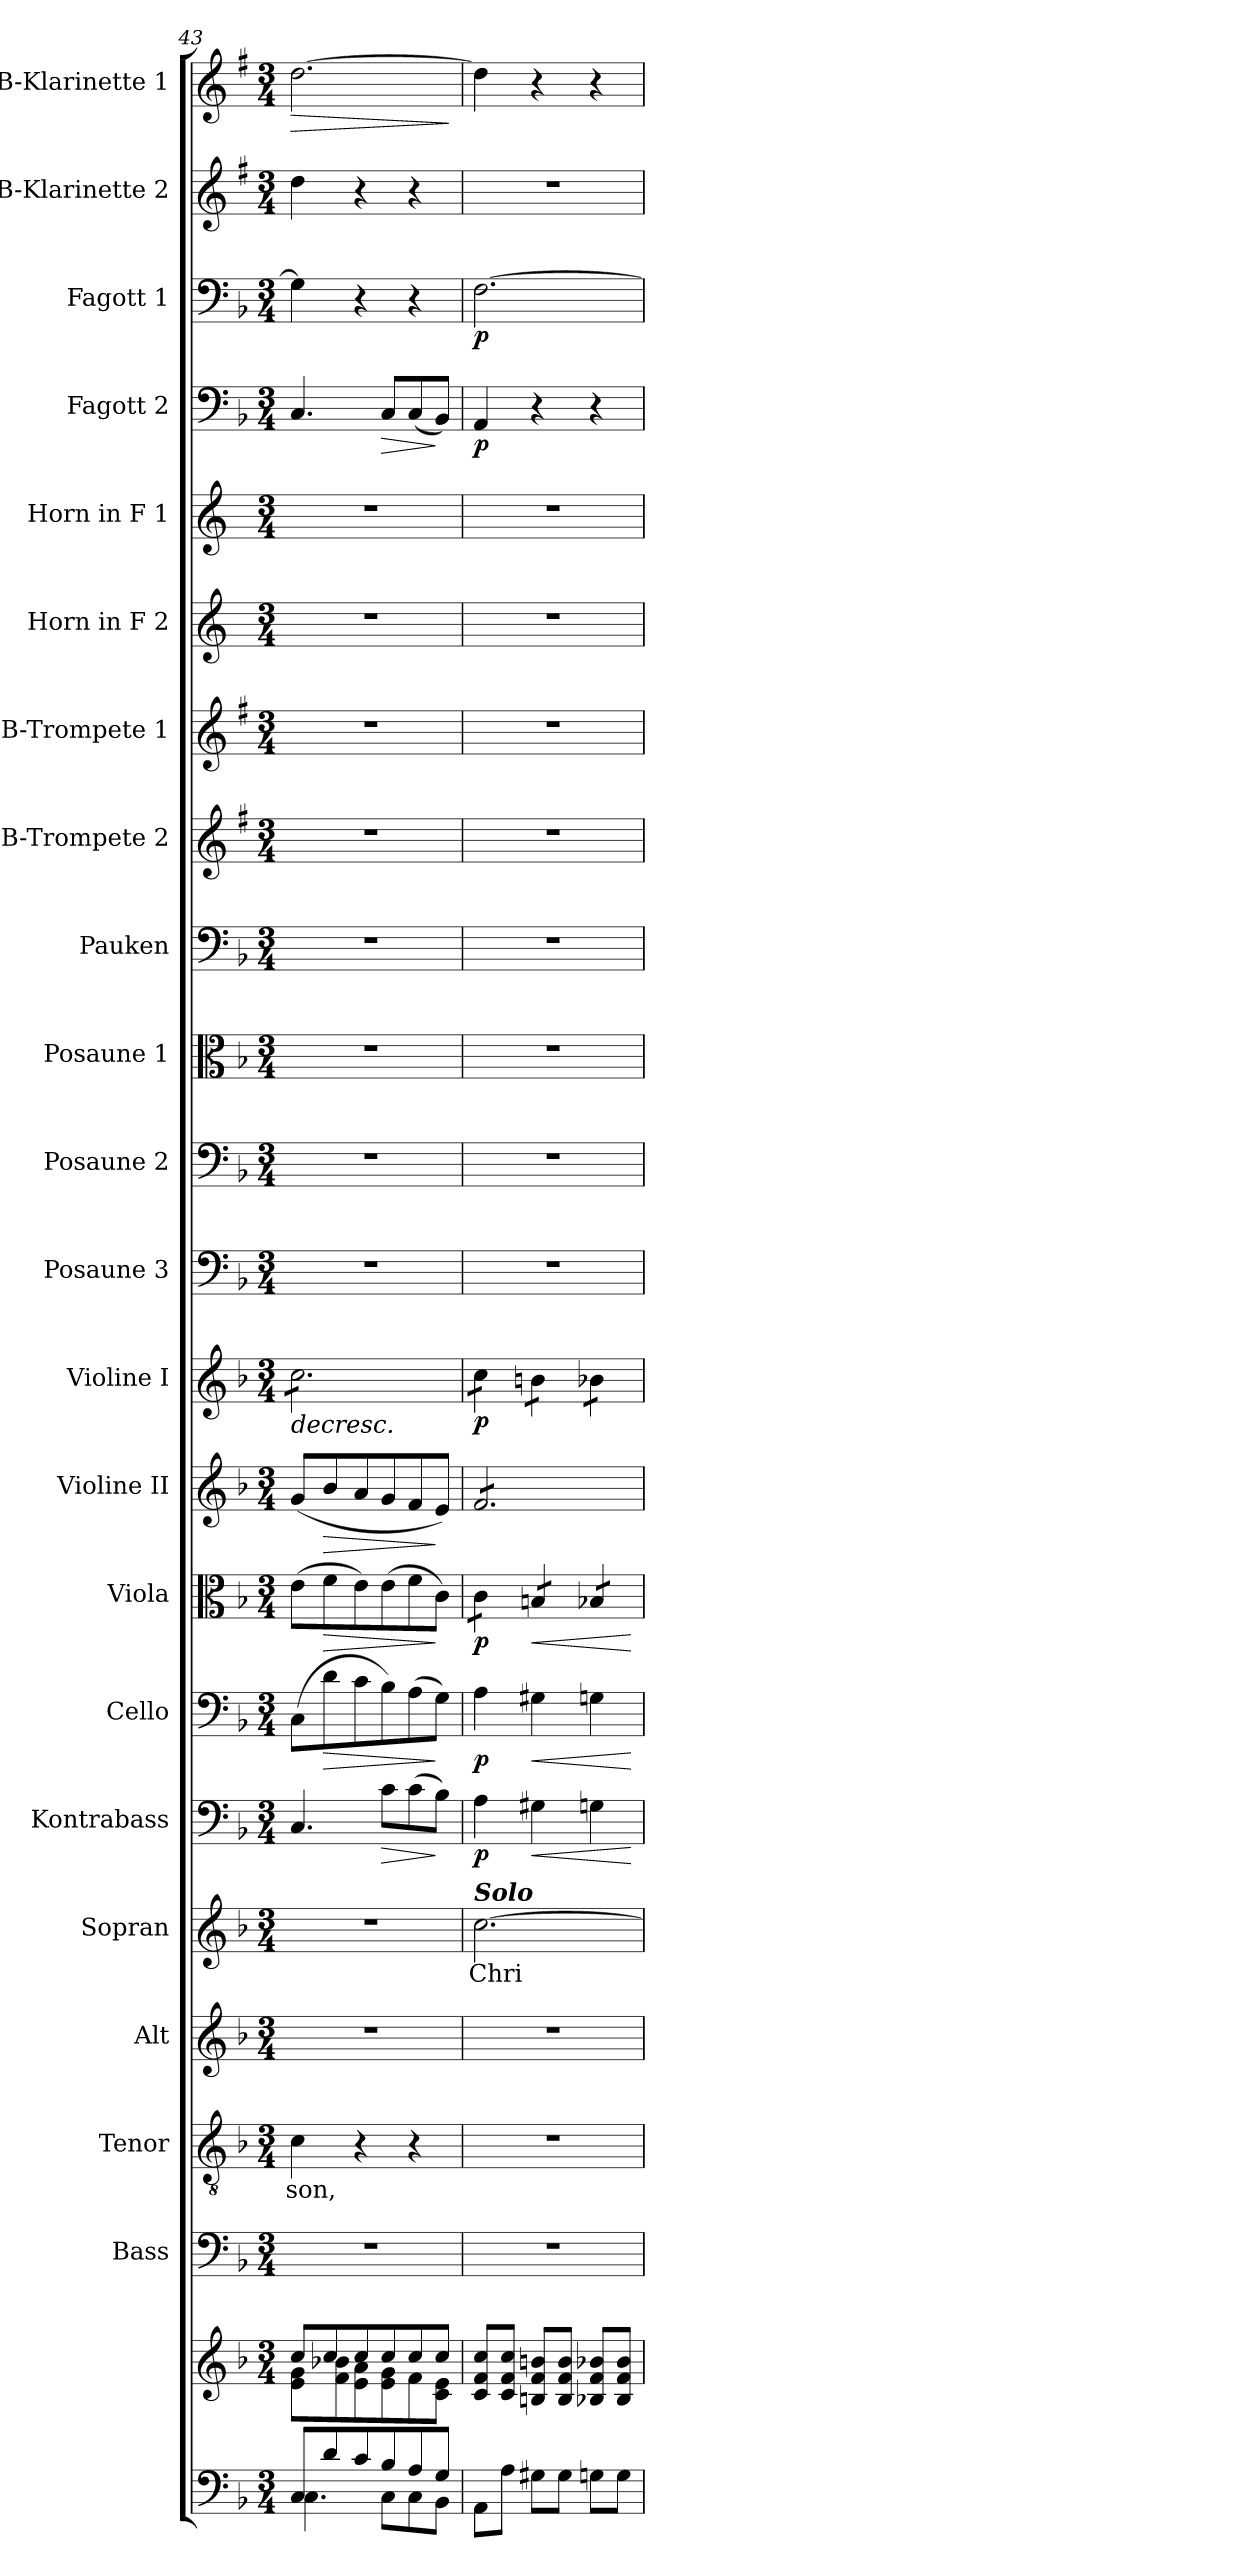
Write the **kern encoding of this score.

**kern	**kern	**kern	**kern	**text	**kern	**kern	**text	**kern	**dynam	**kern	**dynam	**kern	**dynam	**kern	**dynam	**kern	**dynam	**kern	**kern	**kern	**kern	**kern	**kern	**kern	**kern	**kern	**dynam	**kern	**dynam	**kern	**kern	**dynam
*part22	*part22	*part21	*part20	*part20	*part19	*part18	*part18	*part17	*part17	*part16	*part16	*part15	*part15	*part14	*part14	*part13	*part13	*part12	*part11	*part10	*part9	*part8	*part7	*part6	*part5	*part4	*part4	*part3	*part3	*part2	*part1	*part1
*staff23	*staff22	*staff21	*staff20	*staff20	*staff19	*staff18	*staff18	*staff17	*staff17	*staff16	*staff16	*staff15	*staff15	*staff14	*staff14	*staff13	*staff13	*staff12	*staff11	*staff10	*staff9	*staff8	*staff7	*staff6	*staff5	*staff4	*staff4	*staff3	*staff3	*staff2	*staff1	*staff1
*	*	*I"Bass	*I"Tenor	*	*I"Alt	*I"Sopran	*	*I"Kontrabass	*	*I"Cello	*	*I"Viola	*	*I"Violine II	*	*I"Violine I	*	*I"Posaune 3	*I"Posaune 2	*I"Posaune 1	*I"Pauken	*I"B-Trompete 2	*I"B-Trompete 1	*I"Horn in F 2	*I"Horn in F 1	*I"Fagott 2	*	*I"Fagott 1	*	*I"B-Klarinette 2	*I"B-Klarinette 1	*
*	*	*I'B.	*I'T.	*	*I'A.	*I'S.	*	*I'Kb.	*	*	*	*I'Vla.	*	*I'Vl. II	*	*I'Vl. I	*	*I'Pos. 3	*I'Pos. 2	*I'Pos. 1	*I'Pk.	*I'B Trp. 2	*I'B Trp. 1	*	*	*I'Fg. 2	*	*I'Fg. 1	*	*I'B Kl. 2	*I'B Kl. 1	*
*clefF4	*clefG2	*clefF4	*clefGv2	*	*clefG2	*clefG2	*	*clefF4	*	*clefF4	*	*clefC3	*	*clefG2	*	*clefG2	*	*clefF4	*clefF4	*clefC3	*clefF4	*clefG2	*clefG2	*clefG2	*clefG2	*clefF4	*	*clefF4	*	*clefG2	*clefG2	*
*	*	*	*	*	*	*	*	*ITrd7c12	*	*	*	*	*	*	*	*	*	*	*	*	*	*ITrd1c2	*ITrd1c2	*ITrd4c7	*ITrd4c7	*	*	*	*	*ITrd1c2	*ITrd1c2	*
*k[b-]	*k[b-]	*k[b-]	*k[b-]	*	*k[b-]	*k[b-]	*	*k[b-]	*	*k[b-]	*	*k[b-]	*	*k[b-]	*	*k[b-]	*	*k[b-]	*k[b-]	*k[b-]	*k[b-]	*k[b-]	*k[b-]	*k[b-]	*k[b-]	*k[b-]	*	*k[b-]	*	*k[b-]	*k[b-]	*
*F:	*F:	*F:	*F:	*	*F:	*F:	*	*F:	*	*F:	*	*F:	*	*F:	*	*F:	*	*F:	*F:	*F:	*F:	*F:	*F:	*F:	*F:	*F:	*	*F:	*	*F:	*F:	*
*M3/4	*M3/4	*M3/4	*M3/4	*	*M3/4	*M3/4	*	*M3/4	*	*M3/4	*	*M3/4	*	*M3/4	*	*M3/4	*	*M3/4	*M3/4	*M3/4	*M3/4	*M3/4	*M3/4	*M3/4	*M3/4	*M3/4	*	*M3/4	*	*M3/4	*M3/4	*
=43	=43	=43	=43	=43	=43	=43	=43	=43	=43	=43	=43	=43	=43	=43	=43	=43	=43	=43	=43	=43	=43	=43	=43	=43	=43	=43	=43	=43	=43	=43	=43	=43
*^	*^	*	*	*	*	*	*	*	*	*	*	*	*	*	*	*	*	*	*	*	*	*	*	*	*	*	*	*	*	*	*	*
!	!	!	!	!	!	!LO:LY:b	!	!	!	!	!	!	!	!	!	!	!	!	!LO:HP:b	!	!	!	!	!	!	!	!	!	!	!	!	!	!	!LO:HP:b
*	*	*	*	*	*	*	*	*	*	*	*	*	*	*	*	*	*	*tremolo	*	*	*	*	*	*	*	*	*	*	*	*	*	*	*	*
8C/L	4.C\	8cc/L	8e\ 8g\L	2.r	4c\	-son,	2.r	2.r	.	4.CC/	.	(>8C\L	.	(>8e\L	.	(<8g/L	.	8cc\L	>	2.r	2.r	2.r	2.r	2.r	2.r	2.r	2.r	4.C/	.	4G\]	.	4cc\	[2.cc\	>
!	!	!	!	!	!	!	!	!	!	!	!	!	!LO:HP:b	!	!LO:HP:b	!	!LO:HP:b	!	!	!	!	!	!	!	!	!	!	!	!	!	!	!	!	!
8d/	.	8cc/	8f\ 8b-X\	.	.	.	.	.	.	.	.	8d\	>	8f\	>	8b-/	>	8cc\	.	.	.	.	.	.	.	.	.	.	.	.	.	.	.	.
8c/	.	8cc/	8e\ 8a\	.	4r	.	.	.	.	.	.	8c\	.	8e\)	.	8a/	.	8cc\	.	.	.	.	.	.	.	.	.	.	.	4r	.	4r	.	.
!	!	!	!	!	!	!	!	!	!	!	!LO:HP:b	!	!	!	!	!	!	!	!	!	!	!	!	!	!	!	!	!	!LO:HP:b	!	!	!	!	!
8B-/	8C\L	8cc/	8e\ 8g\	.	.	.	.	.	.	8C\L	>	8B-\)	.	(>8e\	.	8g/	.	8cc\	.	.	.	.	.	.	.	.	.	8C/L	>	.	.	.	.	.
8A/	8C\	8cc/	8f\	.	4r	.	.	.	.	(>8C\	.	(>8A\	.	8f\	.	8f/	.	8cc\	.	.	.	.	.	.	.	.	.	(<8C/	.	4r	.	4r	.	.
8G/J	8BB-\J	8cc/J	8c\ 8e\J	.	.	.	.	.	.	8BB-\J)	]	8G\J)	]	8c\J)	]	8e/J)	]	8cc\J	.	.	.	.	.	.	.	.	.	8BB-/J)	]	.	.	.	.	.
*v	*v	*	*	*	*	*	*	*	*	*	*	*	*	*	*	*	*	*	*	*	*	*	*	*	*	*	*	*	*	*	*	*	*	*
*	*v	*v	*	*	*	*	*	*	*	*	*	*	*	*	*	*	*	*	*	*	*	*	*	*	*	*	*	*	*	*	*	*	*
.	.	.	.	.	.	.	.	.	.	.	.	.	.	.	.	.	.	.	.	.	.	.	.	.	.	.	.	.	.	.	.	]
=44	=44	=44	=44	=44	=44	=44	=44	=44	=44	=44	=44	=44	=44	=44	=44	=44	=44	=44	=44	=44	=44	=44	=44	=44	=44	=44	=44	=44	=44	=44	=44	=44
!	!	!	!	!	!	!LO:TX:a:Bi:t=Solo	!	!	!	!	!	!	!	!	!	!	!	!	!	!	!	!	!	!	!	!	!	!	!	!	!	!
!	!	!	!	!	!	!	!LO:LY:b	!	!LO:DY:b	!	!LO:DY:b	!	!LO:DY:b	!	!	!	!LO:DY:b	!	!	!	!	!	!	!	!	!	!LO:DY:b	!	!LO:DY:b	!	!	!
*	*	*	*	*	*	*	*	*	*	*	*	*tremolo	*	*	*	*	*	*	*	*	*	*	*	*	*	*	*	*	*	*	*	*
*	*	*	*	*	*	*	*	*	*	*	*	*	*	*tremolo	*	*	*	*	*	*	*	*	*	*	*	*	*	*	*	*	*	*
8AA\L	8c/ 8f/ 8cc/L	2.r	2.r	.	2.r	[2.cc\	Chri-	4AA\	p	4A\	p	8c\L	p	8f/L	.	8cc\L	p	2.r	2.r	2.r	2.r	2.r	2.r	2.r	2.r	4AA/	p	[2.F\	p	2.r	4cc\]	.
8A\J	8c/ 8f/ 8cc/J	.	.	.	.	.	.	.	.	.	.	8c\J	.	8f/	.	8cc\J	.	.	.	.	.	.	.	.	.	.	.	.	.	.	.	.
!	!	!	!	!	!	!	!	!	!LO:HP:b	!	!LO:HP:b	!	!LO:HP:b	!	!	!	!	!	!	!	!	!	!	!	!	!	!	!	!	!	!	!
8G#X\L	8Bn/ 8f/ 8bn/L	.	.	.	.	.	.	4GG#X\	<	4G#X\	<	8Bn/L	<	8f/	.	8bn\L	]	.	.	.	.	.	.	.	.	4r	.	.	.	.	4r	.
8G#\J	8B/ 8f/ 8b/J	.	.	.	.	.	.	.	.	.	.	8Bn/J	.	8f/	.	8bn\J	.	.	.	.	.	.	.	.	.	.	.	.	.	.	.	.
8Gn\L	8B-X/ 8f/ 8b-X/L	.	.	.	.	.	.	4GGn\	.	4Gn\	.	8B-X/L	.	8f/	.	8b-X\L	.	.	.	.	.	.	.	.	.	4r	.	.	.	.	4r	.
8G\J	8B-/ 8f/ 8b-/J	.	.	.	.	.	.	.	.	.	.	8B-X/J	.	8f/J	.	8b-X\J	.	.	.	.	.	.	.	.	.	.	.	.	.	.	.	.
*	*	*	*	*	*	*	*	*	*	*	*	*	*	*	*	*Xtremolo	*	*	*	*	*	*	*	*	*	*	*	*	*	*	*	*
*	*	*	*	*	*	*	*	*	*	*	*	*	*	*Xtremolo	*	*	*	*	*	*	*	*	*	*	*	*	*	*	*	*	*	*
*	*	*	*	*	*	*	*	*	*	*	*	*Xtremolo	*	*	*	*	*	*	*	*	*	*	*	*	*	*	*	*	*	*	*	*
.	.	.	.	.	.	.	.	.	[	.	[	.	[	.	.	.	.	.	.	.	.	.	.	.	.	.	.	.	.	.	.	.
=	=	=	=	=	=	=	=	=	=	=	=	=	=	=	=	=	=	=	=	=	=	=	=	=	=	=	=	=	=	=	=	=
*-	*-	*-	*-	*-	*-	*-	*-	*-	*-	*-	*-	*-	*-	*-	*-	*-	*-	*-	*-	*-	*-	*-	*-	*-	*-	*-	*-	*-	*-	*-	*-	*-
